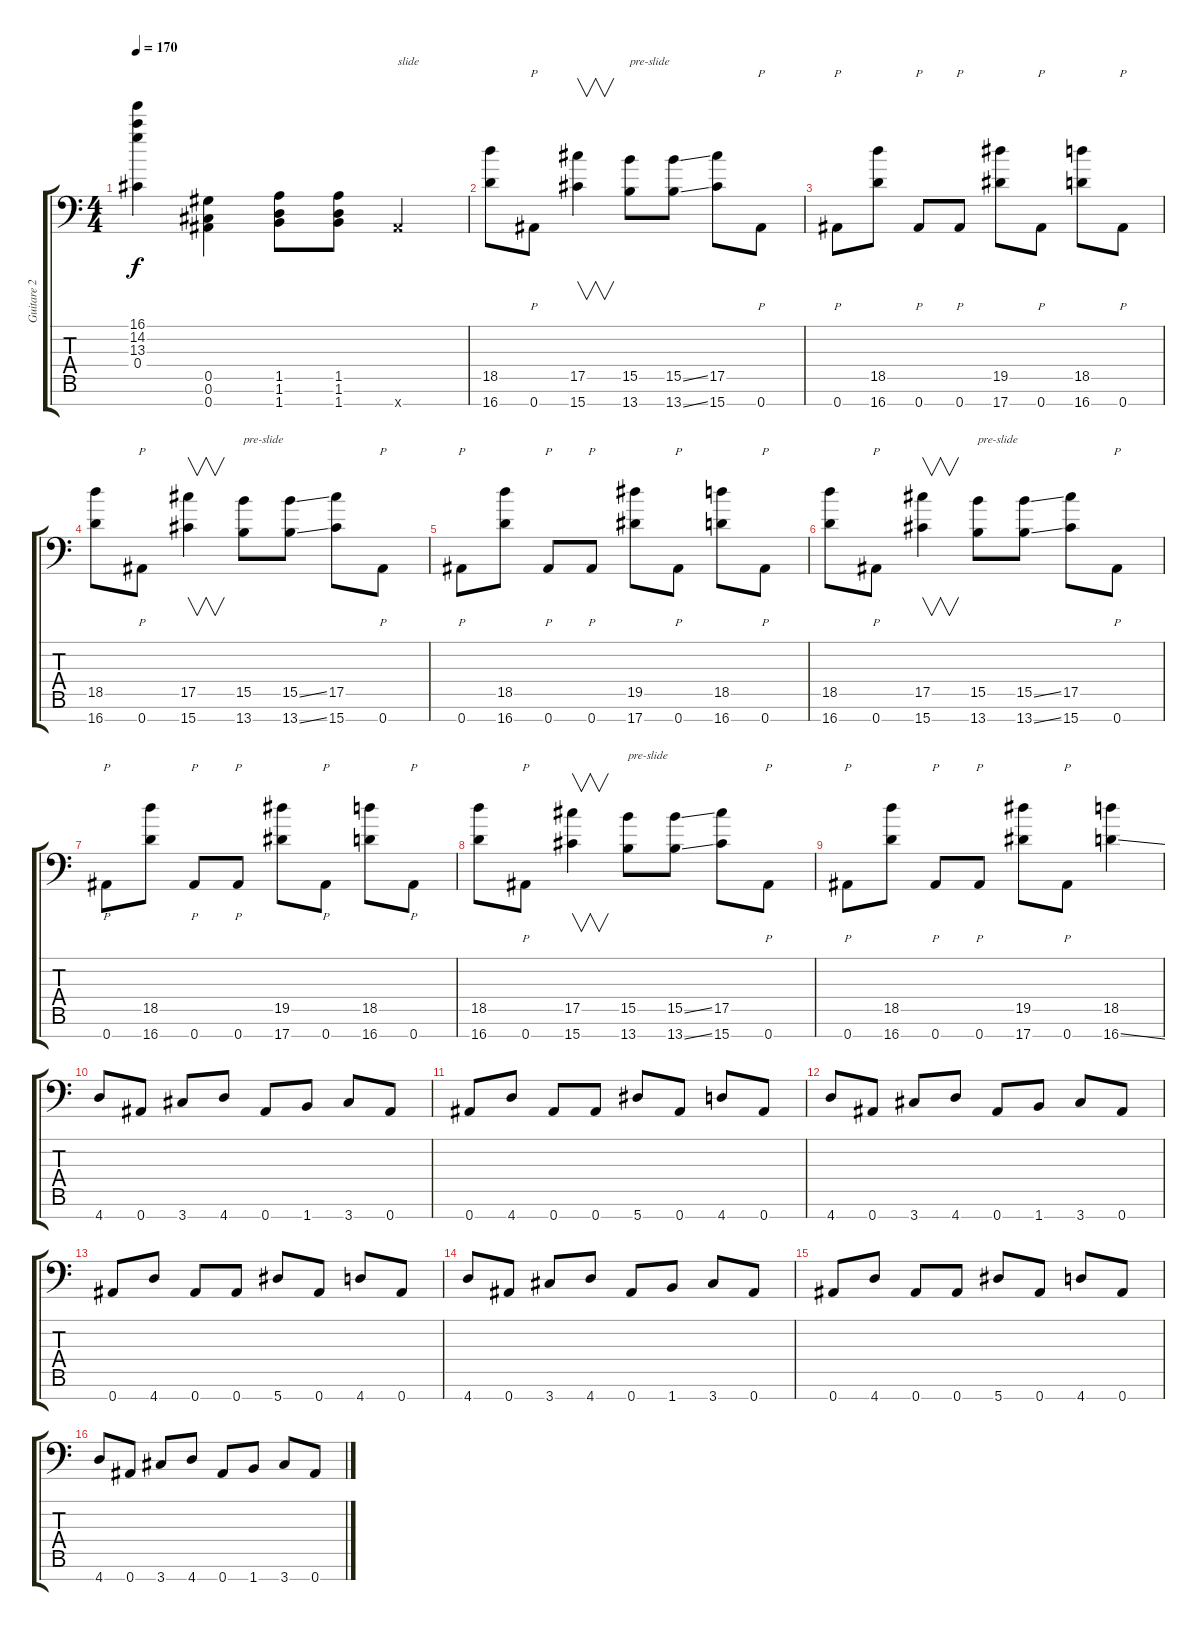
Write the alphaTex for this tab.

\track ("Guitare 2" "Guitare 2") {instrument distortionguitar}
\staff {score tabs}
\tuning (Eb4 Bb3 Gb3 Db3 Ab2 Db2 Bb1) {hide}
\ts (4 4)
\tempo 170
\clef f4
\ks c
(16.1{t} 14.2{t} 13.3{t} 0.4{t}).4{dy f} (0.5 0.6 0.7).4 (1.5 1.6 1.7).8 (1.5 1.6 1.7).8 0.7{x}.4{txt "slide"} |
(18.5 16.7).8 0.7.8{p} (17.5 15.7).4{v} (15.5 13.7).8{txt "pre-slide"} (15.5{ss} 13.7{ss}).8 (17.5 15.7).8 0.7.8{p} |
0.7.8{p} (18.5 16.7).8 0.7.8{p} 0.7.8{p} (19.5 17.7).8 0.7.8{p} (18.5 16.7).8 0.7.8{p} |
(18.5 16.7).8 0.7.8{p} (17.5 15.7).4{v} (15.5 13.7).8{txt "pre-slide"} (15.5{ss} 13.7{ss}).8 (17.5 15.7).8 0.7.8{p} |
0.7.8{p} (18.5 16.7).8 0.7.8{p} 0.7.8{p} (19.5 17.7).8 0.7.8{p} (18.5 16.7).8 0.7.8{p} |
(18.5 16.7).8 0.7.8{p} (17.5 15.7).4{v} (15.5 13.7).8{txt "pre-slide"} (15.5{ss} 13.7{ss}).8 (17.5 15.7).8 0.7.8{p} |
0.7.8{p} (18.5 16.7).8 0.7.8{p} 0.7.8{p} (19.5 17.7).8 0.7.8{p} (18.5 16.7).8 0.7.8{p} |
(18.5 16.7).8 0.7.8{p} (17.5 15.7).4{v} (15.5 13.7).8{txt "pre-slide"} (15.5{ss} 13.7{ss}).8 (17.5 15.7).8 0.7.8{p} |
0.7.8{p} (18.5 16.7).8 0.7.8{p} 0.7.8{p} (19.5 17.7).8 0.7.8{p} (18.5 16.7{ss}).4 |
4.7.8 0.7.8 3.7.8 4.7.8 0.7.8 1.7.8 3.7.8 0.7.8 |
0.7.8 4.7.8 0.7.8 0.7.8 5.7.8 0.7.8 4.7.8 0.7.8 |
4.7.8 0.7.8 3.7.8 4.7.8 0.7.8 1.7.8 3.7.8 0.7.8 |
0.7.8 4.7.8 0.7.8 0.7.8 5.7.8 0.7.8 4.7.8 0.7.8 |
4.7.8 0.7.8 3.7.8 4.7.8 0.7.8 1.7.8 3.7.8 0.7.8 |
0.7.8 4.7.8 0.7.8 0.7.8 5.7.8 0.7.8 4.7.8 0.7.8 |
4.7.8 0.7.8 3.7.8 4.7.8 0.7.8 1.7.8 3.7.8 0.7.8
